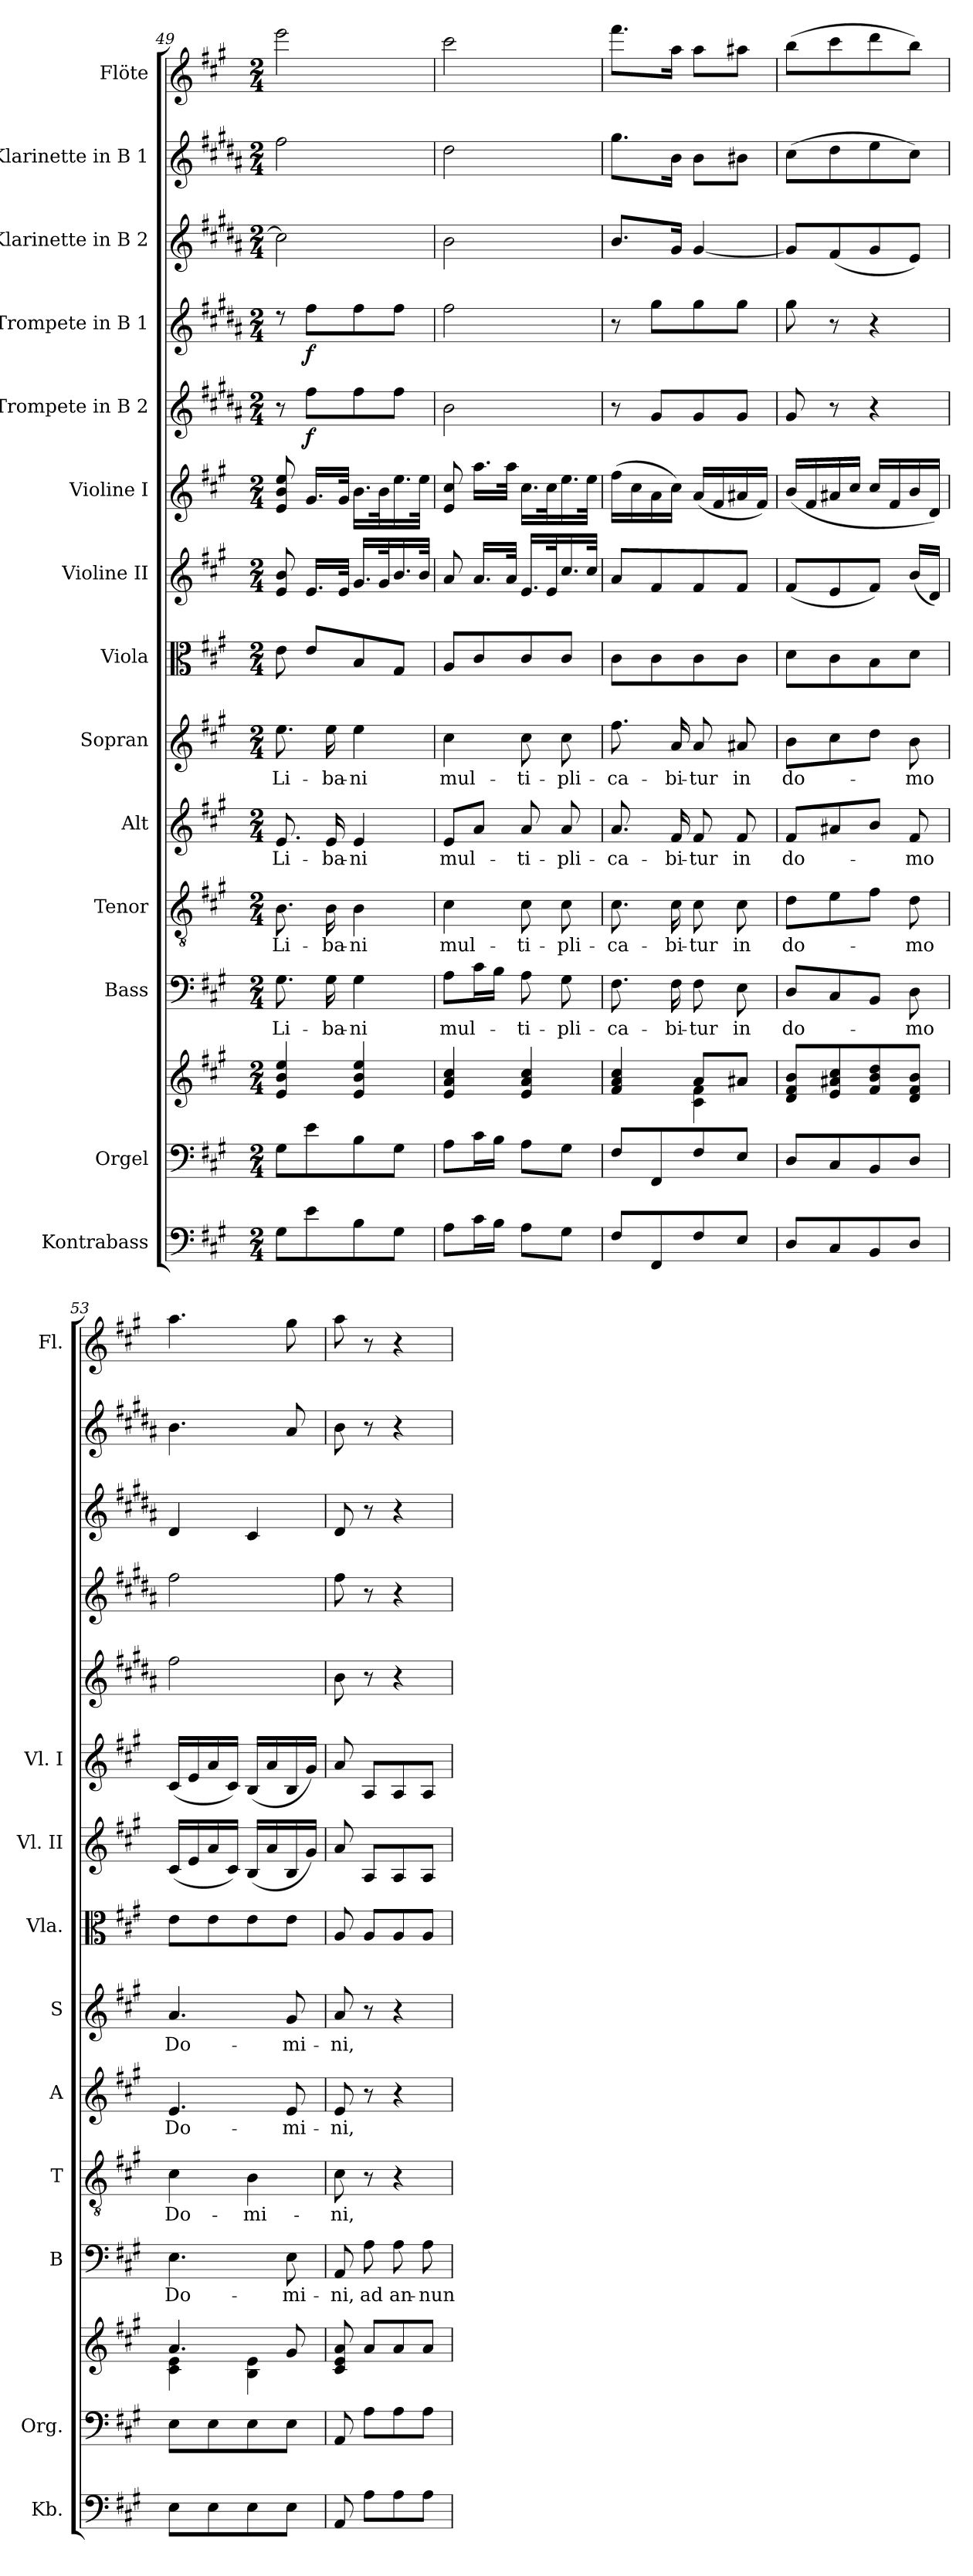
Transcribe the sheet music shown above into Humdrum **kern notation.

**kern	**kern	**kern	**kern	**text	**kern	**text	**kern	**text	**kern	**text	**kern	**kern	**kern	**kern	**dynam	**kern	**dynam	**kern	**kern	**kern
*part14	*part13	*part13	*part12	*part12	*part11	*part11	*part10	*part10	*part9	*part9	*part8	*part7	*part6	*part5	*part5	*part4	*part4	*part3	*part2	*part1
*staff15	*staff14	*staff13	*staff12	*staff12	*staff11	*staff11	*staff10	*staff10	*staff9	*staff9	*staff8	*staff7	*staff6	*staff5	*staff5	*staff4	*staff4	*staff3	*staff2	*staff1
*I"Kontrabass	*I"Orgel	*	*I"Bass	*	*I"Tenor	*	*I"Alt	*	*I"Sopran	*	*I"Viola	*I"Violine II	*I"Violine I	*I"Trompete in B 2	*	*I"Trompete in B 1	*	*I"Klarinette in B 2	*I"Klarinette in B 1	*I"Flöte
*I'Kb.	*I'Org.	*	*I'B	*	*I'T	*	*I'A	*	*I'S	*	*I'Vla.	*I'Vl. II	*I'Vl. I	*	*	*	*	*	*	*I'Fl.
*clefF4	*clefF4	*clefG2	*clefF4	*	*clefGv2	*	*clefG2	*	*clefG2	*	*clefC3	*clefG2	*clefG2	*clefG2	*	*clefG2	*	*clefG2	*clefG2	*clefG2
*ITrd7c12	*	*	*	*	*	*	*	*	*	*	*	*	*	*ITrd1c2	*	*ITrd1c2	*	*ITrd1c2	*ITrd1c2	*
*k[f#c#g#]	*k[f#c#g#]	*k[f#c#g#]	*k[f#c#g#]	*	*k[f#c#g#]	*	*k[f#c#g#]	*	*k[f#c#g#]	*	*k[f#c#g#]	*k[f#c#g#]	*k[f#c#g#]	*k[f#c#g#]	*	*k[f#c#g#]	*	*k[f#c#g#]	*k[f#c#g#]	*k[f#c#g#]
*A:	*A:	*A:	*A:	*	*A:	*	*A:	*	*A:	*	*A:	*A:	*A:	*A:	*	*A:	*	*A:	*A:	*A:
*M2/4	*M2/4	*M2/4	*M2/4	*	*M2/4	*	*M2/4	*	*M2/4	*	*M2/4	*M2/4	*M2/4	*M2/4	*	*M2/4	*	*M2/4	*M2/4	*M2/4
=49	=49	=49	=49	=49	=49	=49	=49	=49	=49	=49	=49	=49	=49	=49	=49	=49	=49	=49	=49	=49
!	!	!	!	!LO:LY:b	!	!LO:LY:b	!	!LO:LY:b	!	!LO:LY:b	!	!	!	!	!	!	!	!	!	!
8GG#\L	8G#\L	4e/ 4b/ 4ee/	8.G#\	Li-	8.B\	Li-	8.e/	Li-	8.ee\	Li-	8e\	8e/ 8b/	8e/ 8b/ 8ee/	8r	.	8rcc	.	2b\]	2ee\	2eee\
!	!	!	!	!	!	!	!	!	!	!	!	!	!	!	!LO:DY:b	!	!LO:DY:b	!	!	!
8E\	8e\	.	.	.	.	.	.	.	.	.	8e/L	16.e/LL	16.g#/LL	8ee\L	f	8ee\L	f	.	.	.
!	!	!	!	!LO:LY:b	!	!LO:LY:b	!	!LO:LY:b	!	!LO:LY:b	!	!	!	!	!	!	!	!	!	!
.	.	.	16G#\	-ba-	16B\	-ba-	16e/	-ba-	16ee\	-ba-	.	.	.	.	.	.	.	.	.	.
.	.	.	.	.	.	.	.	.	.	.	.	32e/JJk	32g#/JJk	.	.	.	.	.	.	.
!	!	!	!	!LO:LY:b	!	!LO:LY:b	!	!LO:LY:b	!	!LO:LY:b	!	!	!	!	!	!	!	!	!	!
8BB\	8B\	4e/ 4b/ 4ee/	4G#\	-ni	4B\	-ni	4e/	-ni	4ee\	-ni	8B/	16.g#/LL	16.b\LL	8ee\	.	8ee\	.	.	.	.
.	.	.	.	.	.	.	.	.	.	.	.	32g#/k	32b\k	.	.	.	.	.	.	.
8GG#\J	8G#\J	.	.	.	.	.	.	.	.	.	8G#/J	16.b/	16.ee\	8ee\J	.	8ee\J	.	.	.	.
.	.	.	.	.	.	.	.	.	.	.	.	32b/JJk	32ee\JJk	.	.	.	.	.	.	.
!!LO:PB:g=z
=50	=50	=50	=50	=50	=50	=50	=50	=50	=50	=50	=50	=50	=50	=50	=50	=50	=50	=50	=50	=50
!	!	!	!	!LO:LY:b	!	!LO:LY:b	!	!LO:LY:b	!	!LO:LY:b	!	!	!	!	!	!	!	!	!	!
8AA\L	8A\L	4e/ 4a/ 4cc#/	8A\L	mul-	4c#\	mul-	8e/L	mul-	4cc#\	mul-	8A/L	8a/	8e/ 8cc#/	2a\	.	2ee\	.	2a\	2cc#\	2ccc#\
16C#\L	16c#\L	.	16c#\L	.	.	.	8a/J	.	.	.	8c#/	16.a/LL	16.aa\LL	.	.	.	.	.	.	.
16BB\JJ	16B\JJ	.	16B\JJ	.	.	.	.	.	.	.	.	.	.	.	.	.	.	.	.	.
.	.	.	.	.	.	.	.	.	.	.	.	32a/JJk	32aa\JJk	.	.	.	.	.	.	.
!	!	!	!	!LO:LY:b	!	!LO:LY:b	!	!LO:LY:b	!	!LO:LY:b	!	!	!	!	!	!	!	!	!	!
8AA\L	8A\L	4e/ 4a/ 4cc#/	8A\	-ti-	8c#\	-ti-	8a/	-ti-	8cc#\	-ti-	8c#/	16.e/LL	16.cc#\LL	.	.	.	.	.	.	.
.	.	.	.	.	.	.	.	.	.	.	.	32e/k	32cc#\k	.	.	.	.	.	.	.
!	!	!	!	!LO:LY:b	!	!LO:LY:b	!	!LO:LY:b	!	!LO:LY:b	!	!	!	!	!	!	!	!	!	!
8GG#\J	8G#\J	.	8G#\	-pli-	8c#\	-pli-	8a/	-pli-	8cc#\	-pli-	8c#/J	16.cc#/	16.ee\	.	.	.	.	.	.	.
.	.	.	.	.	.	.	.	.	.	.	.	32cc#/JJk	32ee\JJk	.	.	.	.	.	.	.
=51	=51	=51	=51	=51	=51	=51	=51	=51	=51	=51	=51	=51	=51	=51	=51	=51	=51	=51	=51	=51
*	*	*^	*	*	*	*	*	*	*	*	*	*	*	*	*	*	*	*	*	*
!	!	!	!	!	!LO:LY:b	!	!LO:LY:b	!	!LO:LY:b	!	!LO:LY:b	!	!	!	!	!	!	!	!	!	!
8FF#/L	8F#/L	4f#/ 4a/ 4cc#/	4ryy	8.F#\	-ca-	8.c#\	-ca-	8.a/	-ca-	8.ff#\	-ca-	8c#\L	8a/L	(>16ff#\LL	8r	.	8r	.	8.a/L	8.ff#\L	8.fff#\L
.	.	.	.	.	.	.	.	.	.	.	.	.	.	16cc#\	.	.	.	.	.	.	.
8FFF#/	8FF#/	.	.	.	.	.	.	.	.	.	.	8c#\	8f#/	16a\	8f#/L	.	8ff#\L	.	.	.	.
!	!	!	!	!	!LO:LY:b	!	!LO:LY:b	!	!LO:LY:b	!	!LO:LY:b	!	!	!	!	!	!	!	!	!	!
.	.	.	.	16F#\	-bi-	16c#\	-bi-	16f#/	-bi-	16a/	-bi-	.	.	16cc#\JJ)	.	.	.	.	16f#/Jk	16a\Jk	16aa\Jk
!	!	!	!	!	!LO:LY:b	!	!LO:LY:b	!	!LO:LY:b	!	!LO:LY:b	!	!	!	!	!	!	!	!	!	!
8FF#/	8F#/	8a/L	4c#\ 4f#\	8F#\	-tur	8c#\	-tur	8f#/	-tur	8a/	-tur	8c#\	8f#/	(<16a/LL	8f#/	.	8ff#\	.	[4f#/	8a\L	8aa\L
.	.	.	.	.	.	.	.	.	.	.	.	.	.	16f#/	.	.	.	.	.	.	.
!	!	!	!	!	!LO:LY:b	!	!LO:LY:b	!	!LO:LY:b	!	!LO:LY:b	!	!	!	!	!	!	!	!	!	!
8EE/J	8E/J	8a#X/J	.	8E\	in	8c#\	in	8f#/	in	8a#X/	in	8c#\J	8f#/J	16a#X/	8f#/J	.	8ff#\J	.	.	8a#X\J	8aa#X\J
.	.	.	.	.	.	.	.	.	.	.	.	.	.	16f#/JJ)	.	.	.	.	.	.	.
*	*	*v	*v	*	*	*	*	*	*	*	*	*	*	*	*	*	*	*	*	*	*
=52	=52	=52	=52	=52	=52	=52	=52	=52	=52	=52	=52	=52	=52	=52	=52	=52	=52	=52	=52	=52
!	!	!	!	!LO:LY:b	!	!LO:LY:b	!	!LO:LY:b	!	!LO:LY:b	!	!	!	!	!	!	!	!	!	!
8DD/L	8D/L	8d/ 8f#/ 8b/L	8D/L	do-	8d\L	do-	8f#/L	do-	8b\L	do-	8d\L	(<8f#/L	(<16b/LL	8f#/	.	8ff#\	.	8f#/L]	(>8b\L	(>8bb\L
.	.	.	.	.	.	.	.	.	.	.	.	.	16f#/	.	.	.	.	.	.	.
8CC#/	8C#/	8e/ 8a#X/ 8cc#/	8C#/	.	8e\	.	8a#X/	.	8cc#\	.	8c#\	8e/	16a#X/	8r	.	8r	.	(<8e/	8cc#\	8ccc#\
.	.	.	.	.	.	.	.	.	.	.	.	.	16cc#/JJ	.	.	.	.	.	.	.
8BBB/	8BB/	8f#/ 8b/ 8dd/	8BB/J	.	8f#\J	.	8b/J	.	8dd\J	.	8B\	8f#/J)	16cc#/LL	4r	.	4r	.	8f#/	8dd\	8ddd\
.	.	.	.	.	.	.	.	.	.	.	.	.	16f#/	.	.	.	.	.	.	.
!	!	!	!	!LO:LY:b	!	!LO:LY:b	!	!LO:LY:b	!	!LO:LY:b	!	!	!	!	!	!	!	!	!	!
8DD/J	8D/J	8d/ 8f#/ 8b/J	8D\	-mo	8d\	-mo	8f#/	-mo	8b\	-mo	8d\J	(<16b/LL	16b/	.	.	.	.	8d/J)	8b\J)	8bb\J)
.	.	.	.	.	.	.	.	.	.	.	.	16d/JJ)	16d/JJ)	.	.	.	.	.	.	.
=53	=53	=53	=53	=53	=53	=53	=53	=53	=53	=53	=53	=53	=53	=53	=53	=53	=53	=53	=53	=53
*	*	*^	*	*	*	*	*	*	*	*	*	*	*	*	*	*	*	*	*	*
!	!	!	!	!	!LO:LY:b	!	!LO:LY:b	!	!LO:LY:b	!	!LO:LY:b	!	!	!	!	!	!	!	!	!	!
8EE\L	8E\L	4.a/	4c#\ 4e\	4.E\	Do-	4c#\	Do-	4.e/	Do-	4.a/	Do-	8e\L	(<16c#/LL	(<16c#/LL	2ee\	.	2ee\	.	4c#/	4.a\	4.aa\
.	.	.	.	.	.	.	.	.	.	.	.	.	16e/	16e/	.	.	.	.	.	.	.
8EE\	8E\	.	.	.	.	.	.	.	.	.	.	8e\	16a/	16a/	.	.	.	.	.	.	.
.	.	.	.	.	.	.	.	.	.	.	.	.	16c#/JJ)	16c#/JJ)	.	.	.	.	.	.	.
!	!	!	!	!	!	!	!LO:LY:b	!	!	!	!	!	!	!	!	!	!	!	!	!	!
8EE\	8E\	.	4B\ 4e\	.	.	4B\	-mi-	.	.	.	.	8e\	(<16B/LL	(<16B/LL	.	.	.	.	4B/	.	.
.	.	.	.	.	.	.	.	.	.	.	.	.	16a/	16a/	.	.	.	.	.	.	.
!	!	!	!	!	!LO:LY:b	!	!	!	!LO:LY:b	!	!LO:LY:b	!	!	!	!	!	!	!	!	!	!
8EE\J	8E\J	8g#/	.	8E\	-mi-	.	.	8e/	-mi-	8g#/	-mi-	8e\J	16B/	16B/	.	.	.	.	.	8g#/	8gg#\
.	.	.	.	.	.	.	.	.	.	.	.	.	16g#/JJ)	16g#/JJ)	.	.	.	.	.	.	.
*	*	*v	*v	*	*	*	*	*	*	*	*	*	*	*	*	*	*	*	*	*	*
=54	=54	=54	=54	=54	=54	=54	=54	=54	=54	=54	=54	=54	=54	=54	=54	=54	=54	=54	=54	=54
!	!	!	!	!LO:LY:b	!	!LO:LY:b	!	!LO:LY:b	!	!LO:LY:b	!	!	!	!	!	!	!	!	!	!
8AAA/	8AA/	8c#/ 8e/ 8a/	8AA/	-ni,	8c#\	-ni,	8e/	-ni,	8a/	-ni,	8A/	8a/	8a/	8a\	.	8ee\	.	8c#/	8a\	8aa\
!	!	!	!	!LO:LY:b	!	!	!	!	!	!	!	!	!	!	!	!	!	!	!	!
8AA\L	8A\L	8a/L	8A\	ad	8r	.	8r	.	8r	.	8A/L	8A/L	8A/L	8r	.	8r	.	8r	8r	8r
!	!	!	!	!LO:LY:b	!	!	!	!	!	!	!	!	!	!	!	!	!	!	!	!
8AA\	8A\	8a/	8A\	an-	4r	.	4r	.	4r	.	8A/	8A/	8A/	4r	.	4r	.	4r	4r	4r
!	!	!	!	!LO:LY:b	!	!	!	!	!	!	!	!	!	!	!	!	!	!	!	!
8AA\J	8A\J	8a/J	8A\	-nun-	.	.	.	.	.	.	8A/J	8A/J	8A/J	.	.	.	.	.	.	.
=	=	=	=	=	=	=	=	=	=	=	=	=	=	=	=	=	=	=	=	=
*-	*-	*-	*-	*-	*-	*-	*-	*-	*-	*-	*-	*-	*-	*-	*-	*-	*-	*-	*-	*-
